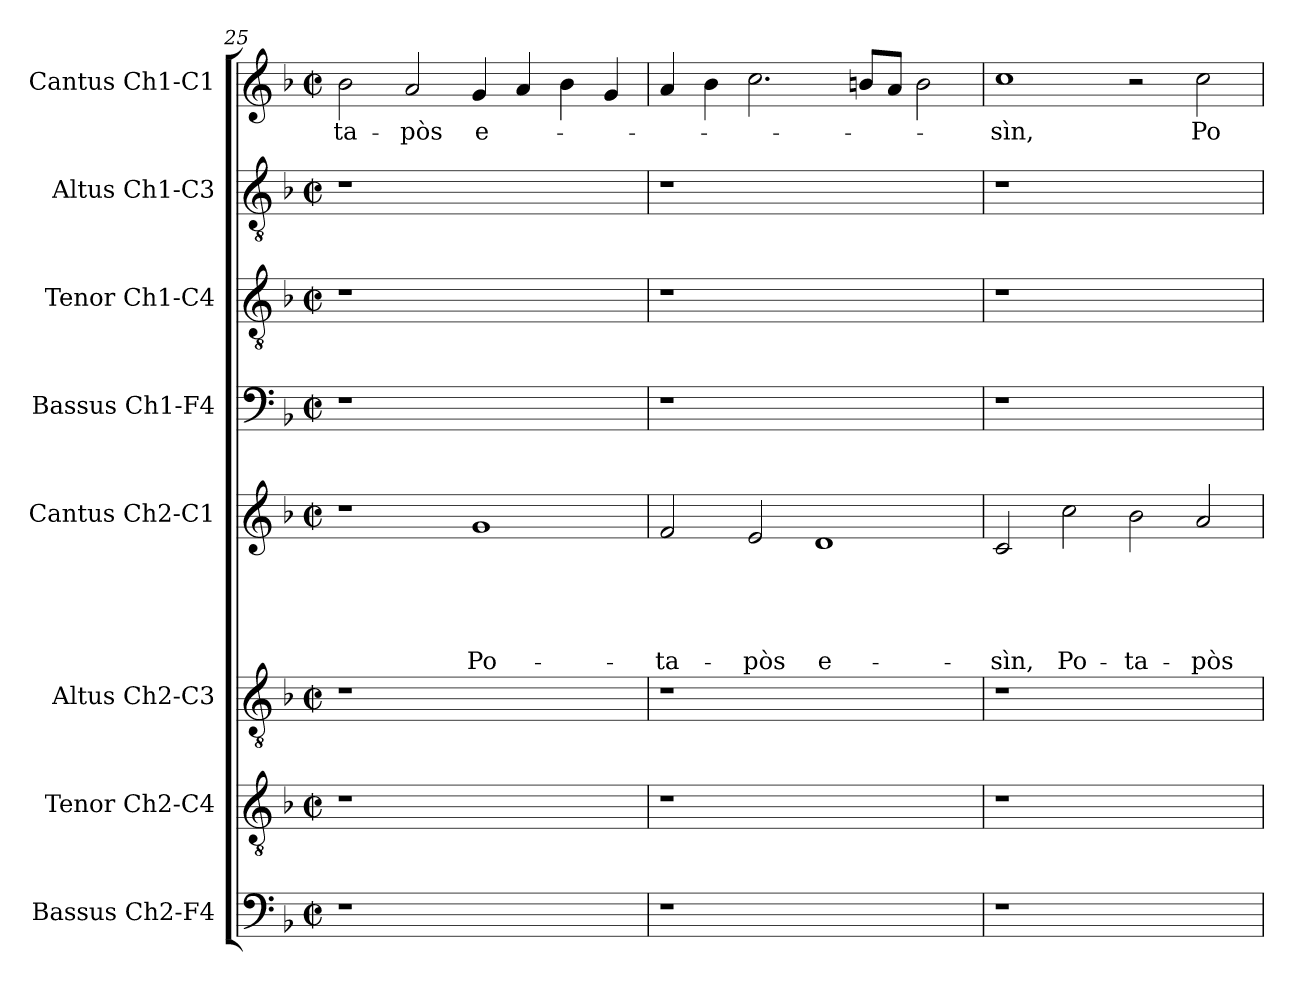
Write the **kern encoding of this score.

**kern	**kern	**kern	**kern	**text	**text	**text	**text	**text	**kern	**kern	**kern	**kern	**text
*part8	*part7	*part6	*part5	*part5	*part5	*part5	*part5	*part5	*part4	*part3	*part2	*part1	*part1
*staff8	*staff7	*staff6	*staff5	*staff5	*staff5	*staff5	*staff5	*staff5	*staff4	*staff3	*staff2	*staff1	*staff1
*I"Bassus Ch2-F4	*I"Tenor Ch2-C4	*I"Altus Ch2-C3	*I"Cantus Ch2-C1	*	*	*	*	*	*I"Bassus Ch1-F4	*I"Tenor Ch1-C4	*I"Altus Ch1-C3	*I"Cantus Ch1-C1	*
*I'B2	*I'T2	*I'A2	*I'C2	*	*	*	*	*	*I'B	*I'T	*I'A	*I'C	*
*clefF4	*clefGv2	*clefGv2	*clefG2	*	*	*	*	*	*clefF4	*clefGv2	*clefGv2	*clefG2	*
*k[b-]	*k[b-]	*k[b-]	*k[b-]	*	*	*	*	*	*k[b-]	*k[b-]	*k[b-]	*k[b-]	*
*F:	*F:	*F:	*F:	*	*	*	*	*	*F:	*F:	*F:	*F:	*
*M2/2	*M2/2	*M2/2	*M2/2	*	*	*	*	*	*M2/2	*M2/2	*M2/2	*M2/2	*
*met(c|)	*met(c|)	*met(c|)	*met(c|)	*	*	*	*	*	*met(c|)	*met(c|)	*met(c|)	*met(c|)	*
=25	=25	=25	=25	=25	=25	=25	=25	=25	=25	=25	=25	=25	=25
!	!	!	!	!	!	!	!	!	!	!	!	!	!LO:LY:b
1r	1r	1r	1r	.	.	.	.	.	1r	1r	1r	2b-\	-ta-
!	!	!	!	!	!	!	!	!	!	!	!	!	!LO:LY:b
.	.	.	.	.	.	.	.	.	.	.	.	2a/	-pòs
!	!	!	!	!	!	!	!	!LO:LY:b	!	!	!	!	!LO:LY:b
1ryy	1ryy	1ryy	1g	.	.	.	.	Po-	1ryy	1ryy	1ryy	4g/	e-
.	.	.	.	.	.	.	.	.	.	.	.	4a/	.
.	.	.	.	.	.	.	.	.	.	.	.	4b-\	.
.	.	.	.	.	.	.	.	.	.	.	.	4g/	.
=26	=26	=26	=26	=26	=26	=26	=26	=26	=26	=26	=26	=26	=26
!	!	!	!	!	!	!	!	!LO:LY:b	!	!	!	!	!
1r	1r	1r	2f/	.	.	.	.	-ta-	1r	1r	1r	4a/	.
.	.	.	.	.	.	.	.	.	.	.	.	4b-\	.
!	!	!	!	!	!	!	!	!LO:LY:b	!	!	!	!	!
.	.	.	2e/	.	.	.	.	-pòs	.	.	.	2.cc\	.
!	!	!	!	!	!	!	!	!LO:LY:b	!	!	!	!	!
1ryy	1ryy	1ryy	1d	.	.	.	.	e-	1ryy	1ryy	1ryy	.	.
.	.	.	.	.	.	.	.	.	.	.	.	8bn/L	.
.	.	.	.	.	.	.	.	.	.	.	.	8a/J	.
.	.	.	.	.	.	.	.	.	.	.	.	2b\	.
!!LO:LB:g=z
=27	=27	=27	=27	=27	=27	=27	=27	=27	=27	=27	=27	=27	=27
!	!	!	!	!	!	!	!	!LO:LY:b	!	!	!	!	!LO:LY:b
1r	1r	1r	2c/	.	.	.	.	-sìn,	1r	1r	1r	1cc	-sìn,
!	!	!	!	!	!	!	!	!LO:LY:b	!	!	!	!	!
.	.	.	2cc\	.	.	.	.	Po-	.	.	.	.	.
!	!	!	!	!	!	!	!	!LO:LY:b	!	!	!	!	!
1ryy	1ryy	1ryy	2b-\	.	.	.	.	-ta-	1ryy	1ryy	1ryy	2r	.
!	!	!	!	!	!	!	!	!LO:LY:b	!	!	!	!	!LO:LY:b
.	.	.	2a/	.	.	.	.	-pòs	.	.	.	2cc\	Po-
=	=	=	=	=	=	=	=	=	=	=	=	=	=
*-	*-	*-	*-	*-	*-	*-	*-	*-	*-	*-	*-	*-	*-
